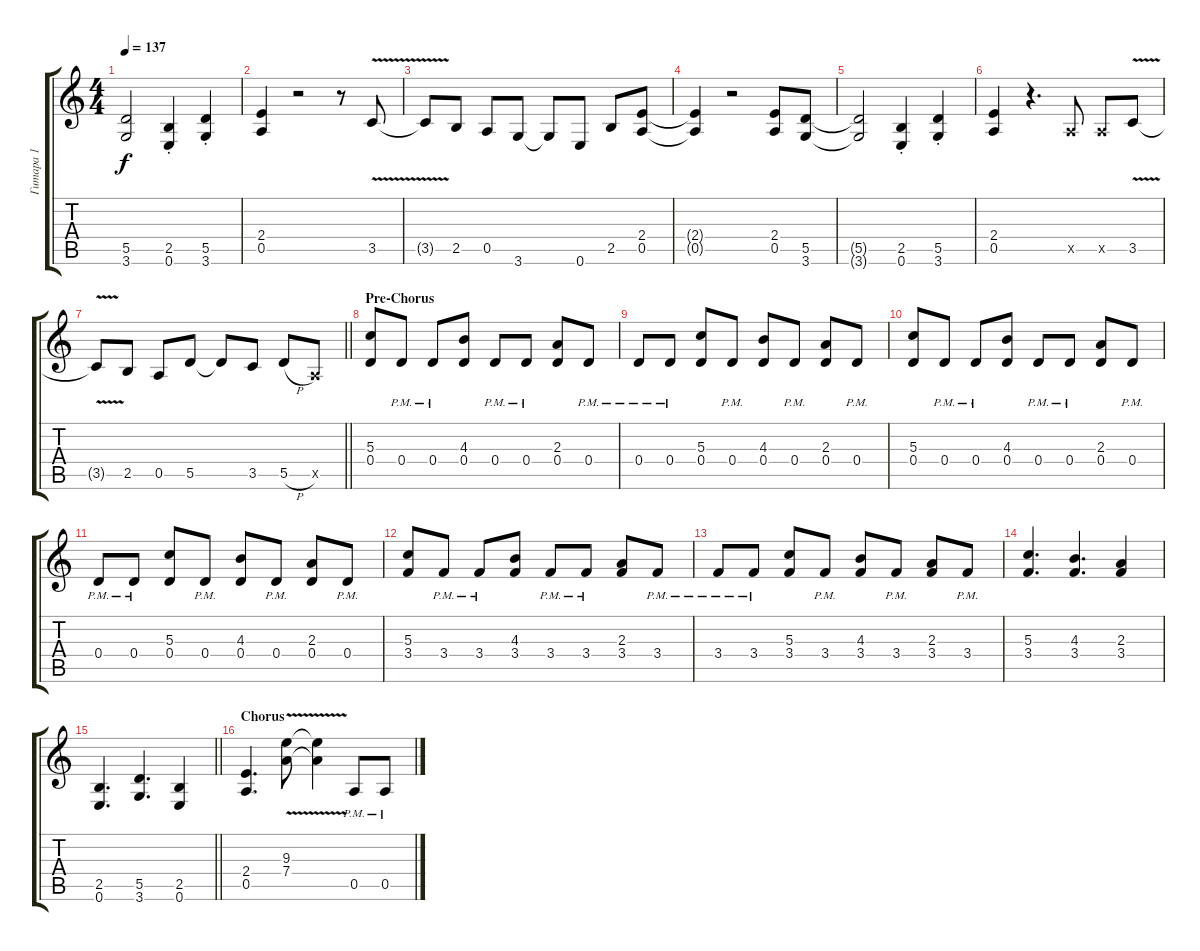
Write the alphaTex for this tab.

\track ("Гитара 1" "Гитара 1") {instrument distortionguitar}
\staff {score tabs}
\tuning (E4 B3 G3 D3 A2 E2) {hide}
\ts (4 4)
\tempo 137
\clef g2
\ks aminor
(5.5{t} 3.6{t}).2{dy f} (2.5{st} 0.6{st}).4 (5.5{st} 3.6{st}).4 |
(2.4 0.5).4 r.2 r.8 3.5{v}.8 |
3.5{t}.8 2.5.8 0.5.8 3.6.8 3.6{t}.8 0.6.8 2.5.8 (2.4 0.5).8 |
(2.4{t} 0.5{t}).4 r.2 (2.4 0.5).8 (5.5 3.6).8 |
(5.5{t} 3.6{t}).2 (2.5{st} 0.6{st}).4 (5.5{st} 3.6{st}).4 |
(2.4 0.5).4 r.4{d} 0.5{x}.8 0.5{x}.8 3.5{v}.8 |
\barLineRight lightlight
3.5{t}.8 2.5.8 0.5.8 5.5.8 5.5{t}.8 3.5.8 5.5{h}.8 0.5{x}.8 |
\section ("" "Pre-Chorus")
(5.3 0.4).8 0.4{pm}.8 0.4{pm}.8 (4.3 0.4).8 0.4{pm}.8 0.4{pm}.8 (2.3 0.4).8 0.4{pm}.8 |
0.4{pm}.8 0.4{pm}.8 (5.3 0.4).8 0.4{pm}.8 (4.3 0.4).8 0.4{pm}.8 (2.3 0.4).8 0.4{pm}.8 |
(5.3 0.4).8 0.4{pm}.8 0.4{pm}.8 (4.3 0.4).8 0.4{pm}.8 0.4{pm}.8 (2.3 0.4).8 0.4{pm}.8 |
0.4{pm}.8 0.4{pm}.8 (5.3 0.4).8 0.4{pm}.8 (4.3 0.4).8 0.4{pm}.8 (2.3 0.4).8 0.4{pm}.8 |
(5.3 3.4).8 3.4{pm}.8 3.4{pm}.8 (4.3 3.4).8 3.4{pm}.8 3.4{pm}.8 (2.3 3.4).8 3.4{pm}.8 |
3.4{pm}.8 3.4{pm}.8 (5.3 3.4).8 3.4{pm}.8 (4.3 3.4).8 3.4{pm}.8 (2.3 3.4).8 3.4{pm}.8 |
(5.3 3.4).4{d} (4.3 3.4).4{d} (2.3 3.4).4 |
\barLineRight lightlight
(2.5 0.6).4{d} (5.5 3.6).4{d} (2.5 0.6).4 |
\section ("" "Chorus")
(2.4 0.5).4{d} (9.3{v} 7.4).8 (9.3{t} 7.4{t}).4 0.5{pm}.8 0.5{pm}.8
